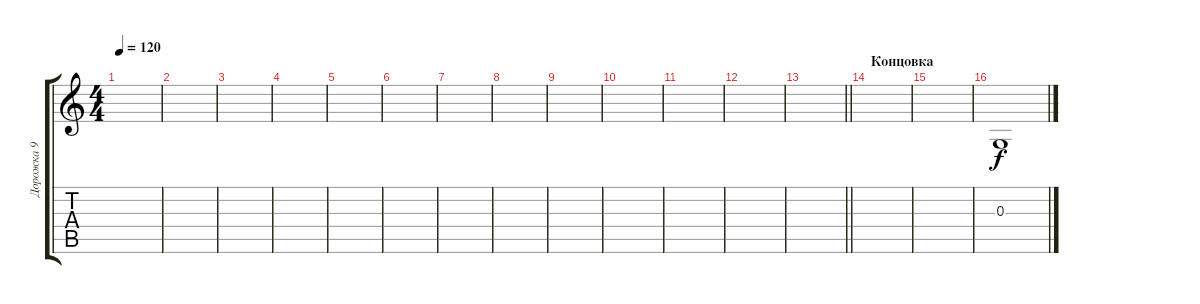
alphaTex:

\track ("Дорожка 9" "Дорожка 9") {instrument glockenspiel}
\staff {score tabs}
\tuning (E4 B3 G3 D3 A2 E2) {hide}
\ts (4 4)
\tempo 120
\clef g2
\ks c
|
|
|
|
|
|
|
|
|
|
|
|
\barLineRight lightlight
|
\section ("" "Концовка")
|
|
0.3.1
